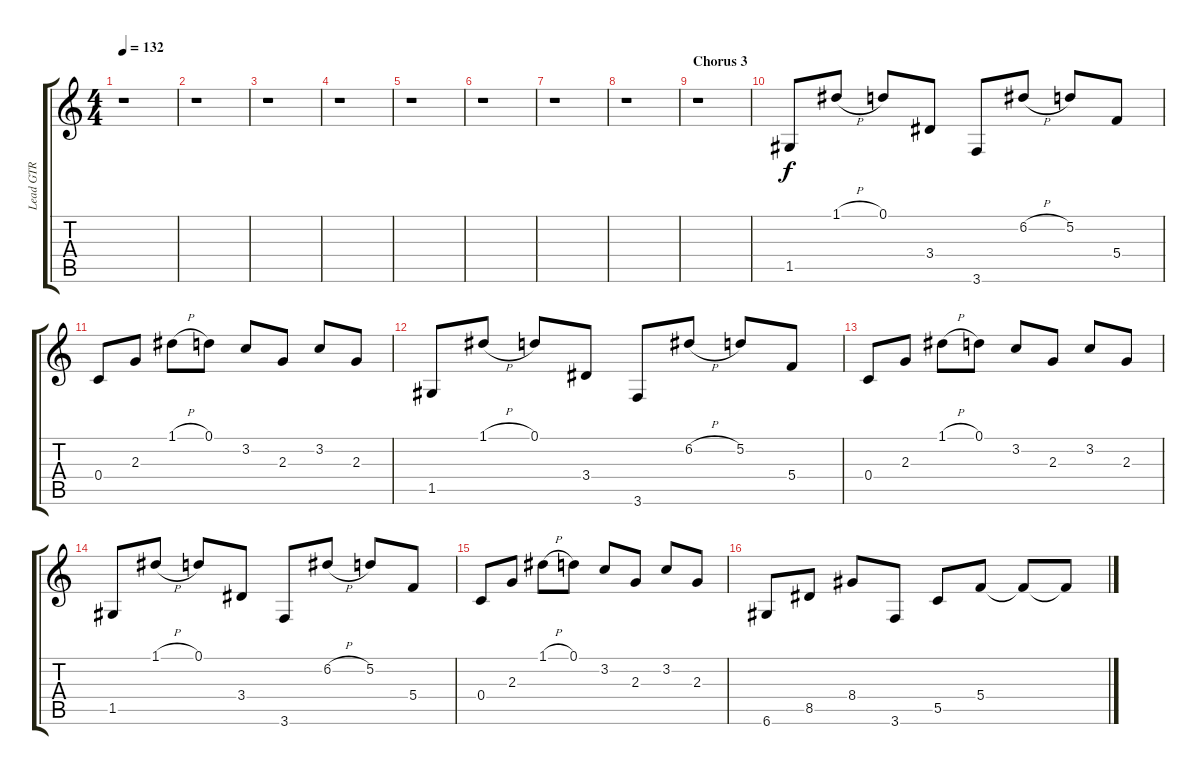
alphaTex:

\track ("Lead GTR" "Lead GTR") {instrument distortionguitar}
\staff {score tabs}
\tuning (D4 A3 F3 C3 G2 D2) {hide}
\ts (4 4)
\tempo 132
\clef g2
\ks c
r.1{dy f} |
r.1 |
r.1 |
r.1 |
r.1 |
r.1 |
r.1 |
r.1 |
\section ("" "Chorus 3")
r.1 |
1.5.8 1.1{h}.8 0.1.8 3.4.8 3.6.8 6.2{h}.8 5.2.8 5.4.8 |
0.4.8 2.3.8 1.1{h}.8 0.1.8 3.2.8 2.3.8 3.2.8 2.3.8 |
1.5.8 1.1{h}.8 0.1.8 3.4.8 3.6.8 6.2{h}.8 5.2.8 5.4.8 |
0.4.8 2.3.8 1.1{h}.8 0.1.8 3.2.8 2.3.8 3.2.8 2.3.8 |
1.5.8 1.1{h}.8 0.1.8 3.4.8 3.6.8 6.2{h}.8 5.2.8 5.4.8 |
0.4.8 2.3.8 1.1{h}.8 0.1.8 3.2.8 2.3.8 3.2.8 2.3.8 |
6.6.8 8.5.8 8.4.8 3.6.8 5.5.8 5.4.8 5.4{t}.8 5.4{t}.8
